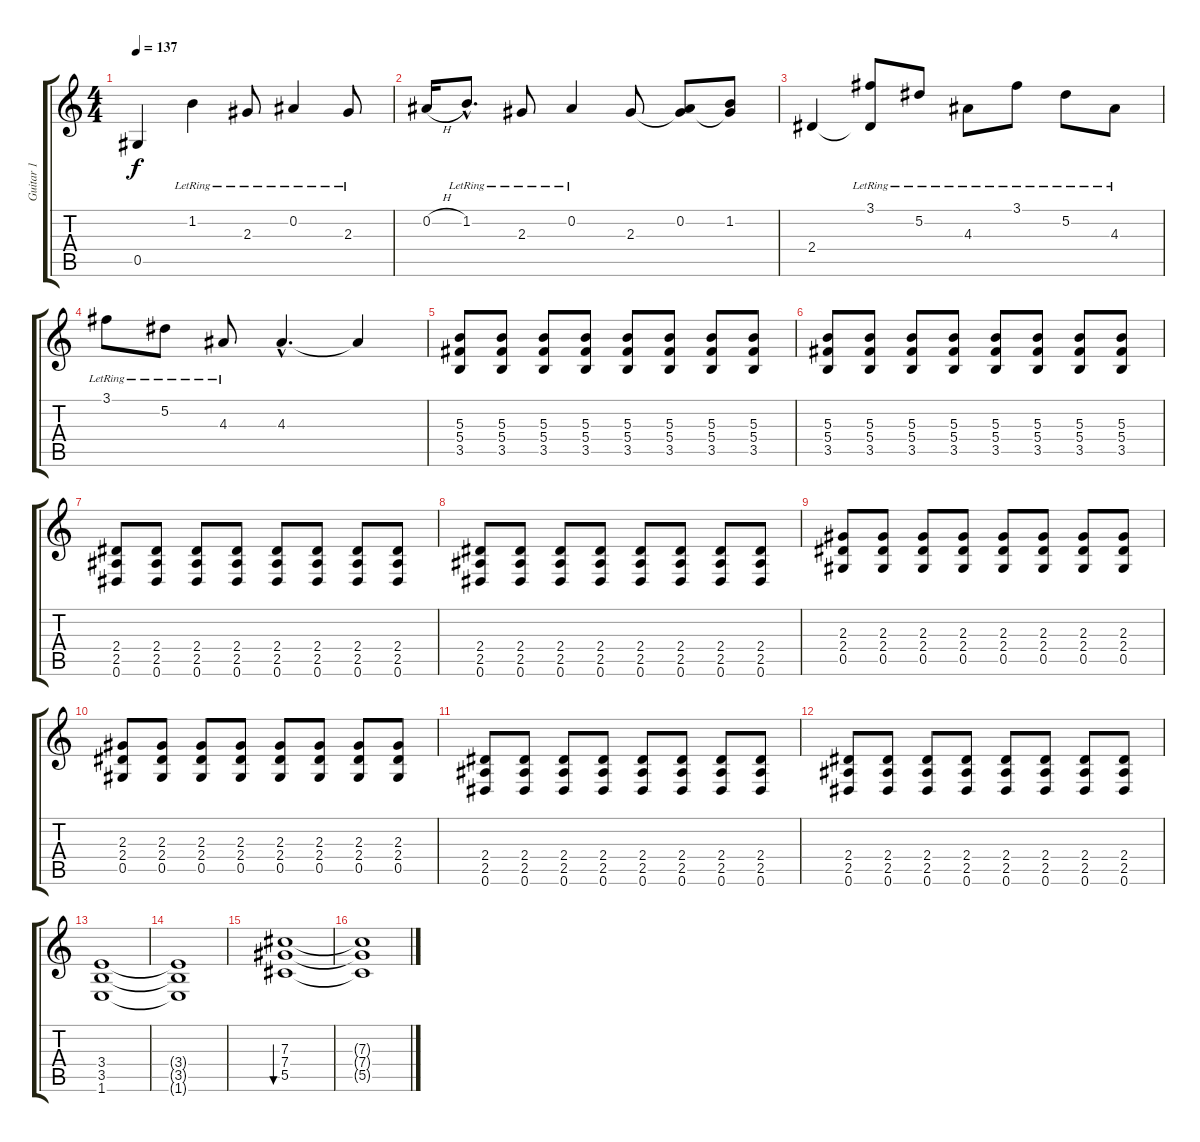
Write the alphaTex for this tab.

\track ("Guitar 1" "Guitar 1") {instrument overdrivenguitar}
\staff {score tabs}
\tuning (Eb4 Bb3 Gb3 Db3 Ab2 Eb2) {hide}
\ts (4 4)
\tempo 137
\clef g2
\ks c
0.5.4{dy f} 1.2{lr}.4 2.3{lr}.8 0.2{lr}.4 2.3{lr}.8 |
0.2{h}.16 1.2{hac lr}.8{d} 2.3{lr}.8 0.2{lr}.4 2.3.8 (0.2 2.3{t}).8 (1.2 2.3{t}).8 |
2.4.4 (3.1{lr} 2.4{t}).8 5.2{lr}.8 4.3{lr}.8 3.1{lr}.8 5.2{lr}.8 4.3{lr}.8 |
3.1{lr}.8 5.2{lr}.8 4.3{lr}.8 4.3{hac}.4{d} 4.3{t}.4 |
(5.3 5.4 3.5).8 (5.3 5.4 3.5).8 (5.3 5.4 3.5).8 (5.3 5.4 3.5).8 (5.3 5.4 3.5).8 (5.3 5.4 3.5).8 (5.3 5.4 3.5).8 (5.3 5.4 3.5).8 |
(5.3 5.4 3.5).8 (5.3 5.4 3.5).8 (5.3 5.4 3.5).8 (5.3 5.4 3.5).8 (5.3 5.4 3.5).8 (5.3 5.4 3.5).8 (5.3 5.4 3.5).8 (5.3 5.4 3.5).8 |
(2.4 2.5 0.6).8 (2.4 2.5 0.6).8 (2.4 2.5 0.6).8 (2.4 2.5 0.6).8 (2.4 2.5 0.6).8 (2.4 2.5 0.6).8 (2.4 2.5 0.6).8 (2.4 2.5 0.6).8 |
(2.4 2.5 0.6).8 (2.4 2.5 0.6).8 (2.4 2.5 0.6).8 (2.4 2.5 0.6).8 (2.4 2.5 0.6).8 (2.4 2.5 0.6).8 (2.4 2.5 0.6).8 (2.4 2.5 0.6).8 |
(2.3 2.4 0.5).8 (2.3 2.4 0.5).8 (2.3 2.4 0.5).8 (2.3 2.4 0.5).8 (2.3 2.4 0.5).8 (2.3 2.4 0.5).8 (2.3 2.4 0.5).8 (2.3 2.4 0.5).8 |
(2.3 2.4 0.5).8 (2.3 2.4 0.5).8 (2.3 2.4 0.5).8 (2.3 2.4 0.5).8 (2.3 2.4 0.5).8 (2.3 2.4 0.5).8 (2.3 2.4 0.5).8 (2.3 2.4 0.5).8 |
(2.4 2.5 0.6).8 (2.4 2.5 0.6).8 (2.4 2.5 0.6).8 (2.4 2.5 0.6).8 (2.4 2.5 0.6).8 (2.4 2.5 0.6).8 (2.4 2.5 0.6).8 (2.4 2.5 0.6).8 |
(2.4 2.5 0.6).8 (2.4 2.5 0.6).8 (2.4 2.5 0.6).8 (2.4 2.5 0.6).8 (2.4 2.5 0.6).8 (2.4 2.5 0.6).8 (2.4 2.5 0.6).8 (2.4 2.5 0.6).8 |
(3.4 3.5 1.6).1 |
(3.4{t} 3.5{t} 1.6{t}).1 |
(7.3 7.4 5.5).1{bu 480} |
(7.3{t} 7.4{t} 5.5{t}).1
